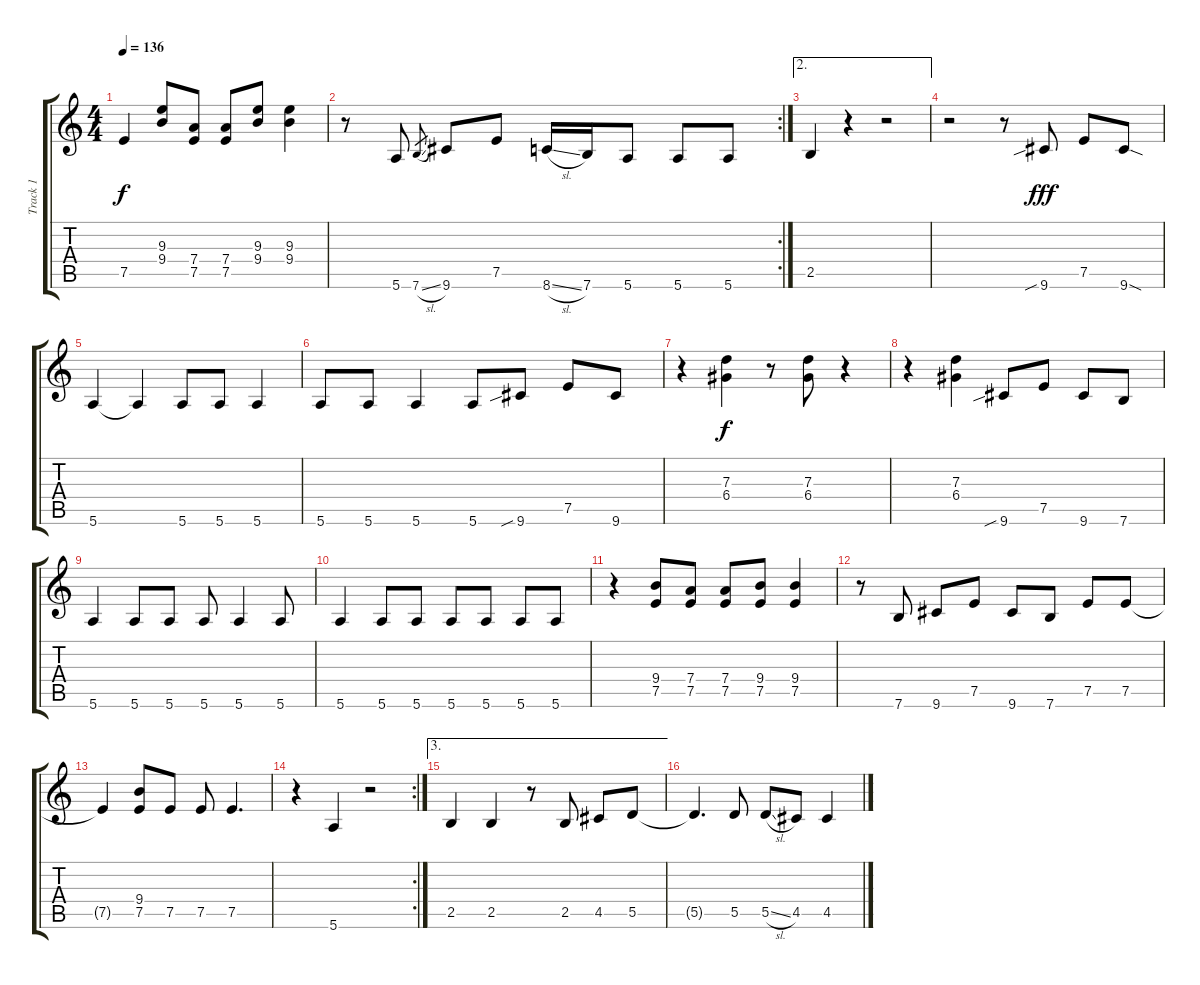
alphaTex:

\track ("Track 1" "Track 1") {instrument overdrivenguitar}
\staff {score tabs}
\tuning (E4 B3 G3 D3 A2 E2) {hide}
\ts (4 4)
\tempo 136
\clef g2
\ks c
7.5.4{dy f} (9.3 9.4).8 (7.4 7.5).8 (7.4 7.5).8 (9.3 9.4).8 (9.3 9.4).4 |
\rc 2
r.8 5.6.8 7.6{sl}.8{gr} 9.6.8 7.5.8 8.6{sl}.16 7.6.16 5.6.8 5.6.8 5.6.8 |
\ae 2
2.5.4 r.4 r.2 |
r.2 r.8 9.6{sib}.8{dy fff} 7.5.8 9.6{sod}.8 |
5.6.4 5.6{t}.4 5.6.8 5.6.8 5.6.4 |
5.6.8 5.6.8 5.6.4 5.6.8 9.6{sib}.8 7.5.8 9.6.8 |
r.4 (7.3 6.4).4{dy f} r.8 (7.3 6.4).8 r.4 |
r.4 (7.3 6.4).4 9.6{sib}.8 7.5.8 9.6.8 7.6.8 |
5.6.4 5.6.8 5.6.8 5.6.8 5.6.4 5.6.8 |
5.6.4 5.6.8 5.6.8 5.6.8 5.6.8 5.6.8 5.6.8 |
r.4 (9.4 7.5).8 (7.4 7.5).8 (7.4 7.5).8 (9.4 7.5).8 (9.4 7.5).4 |
r.8 7.6.8 9.6.8 7.5.8 9.6.8 7.6.8 7.5.8 7.5.8 |
7.5{t}.4 (9.4 7.5).8 7.5.8 7.5.8 7.5.4{d} |
\rc 2
r.4 5.6.4 r.2 |
\ae 3
2.5.4 2.5.4 r.8 2.5.8 4.5.8 5.5.8 |
5.5{t}.4{d} 5.5.8 5.5{sl}.8 4.5.8 4.5.4
